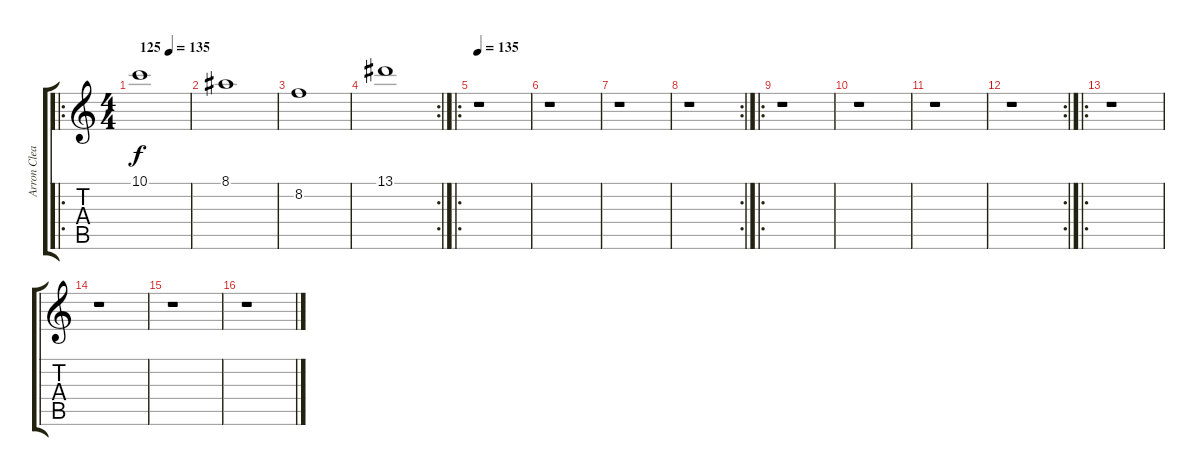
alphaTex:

\track ("Arron Clean" "Arron Clea") {instrument acousticguitarnylon}
\staff {score tabs}
\tuning (D4 A3 F3 C3 G2 C2) {hide}
\ro
\ts (4 4)
\tempo (135 "125")
\clef g2
\ks c
10.1.1{dy f instrument acousticguitarnylon} |
8.1.1 |
8.2.1 |
\rc 2
13.1.1 |
\ro
\tempo 135
r.1 |
r.1 |
r.1 |
\rc 2
r.1 |
\ro
r.1 |
r.1 |
r.1 |
\rc 2
r.1 |
\ro
r.1 |
r.1 |
r.1 |
r.1
